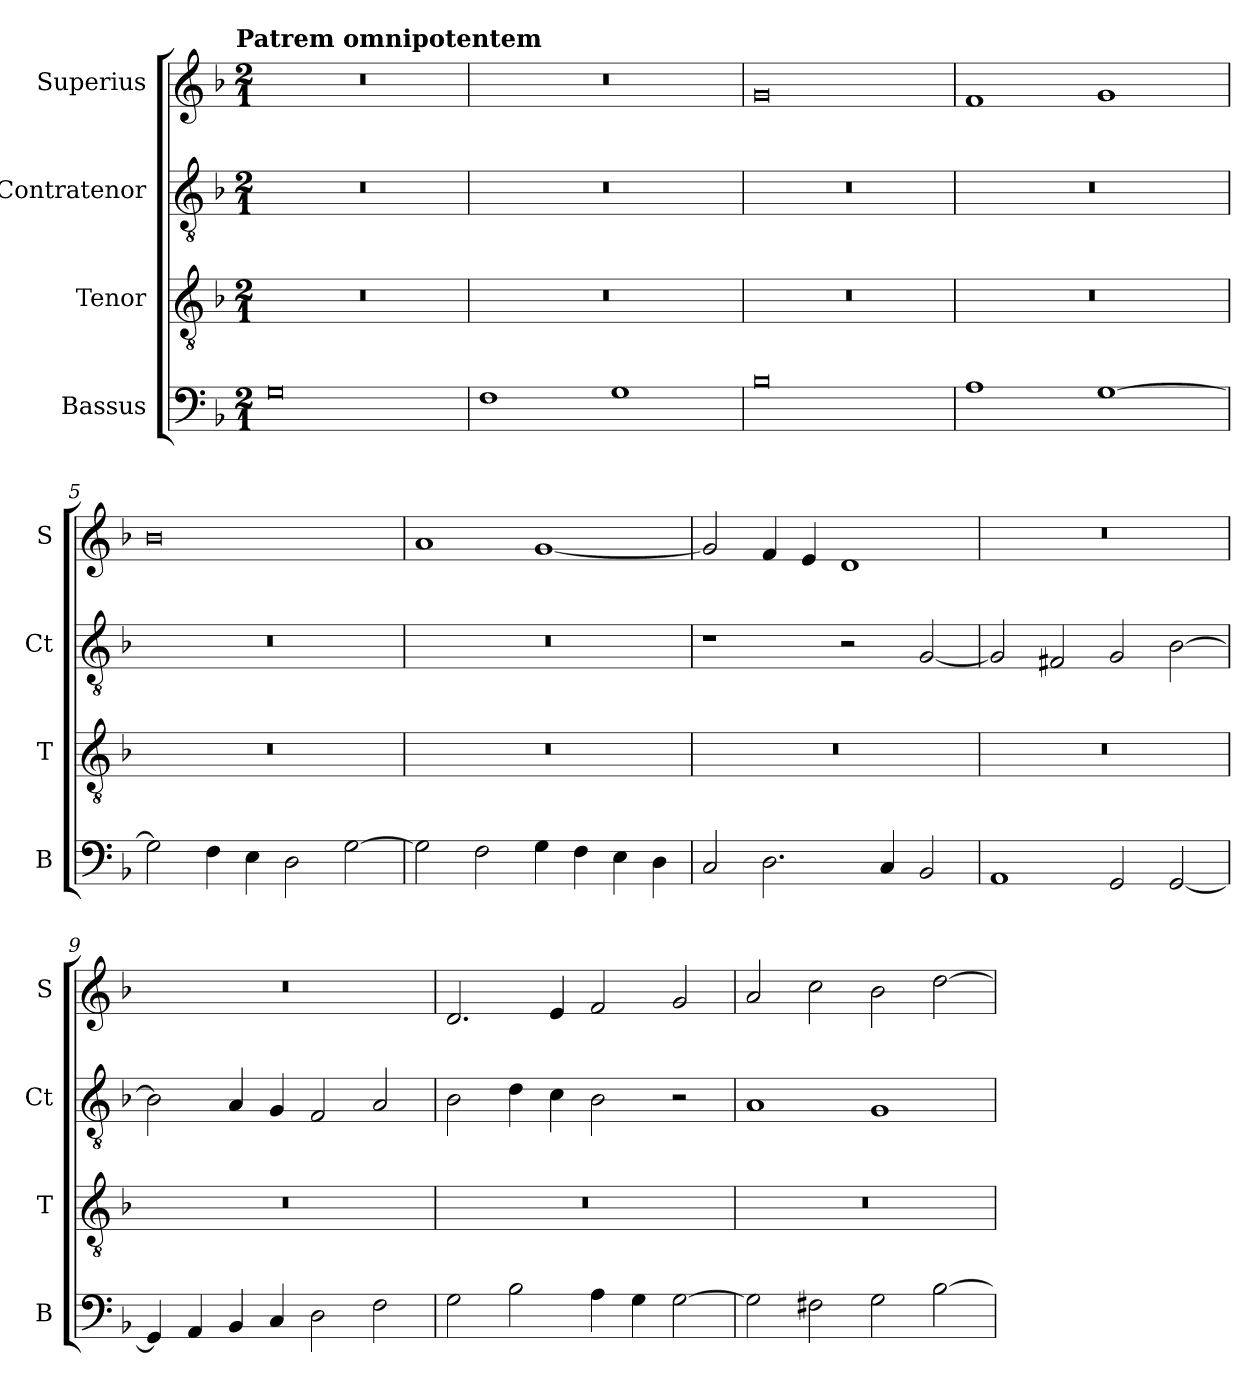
**kern	**kern	**kern	**kern
*part4	*part3	*part2	*part1
*staff4	*staff3	*staff2	*staff1
*I"Bassus	*I"Tenor	*I"Contratenor	*I"Superius
*I'B	*I'T	*I'Ct	*I'S
*clefF4	*clefGv2	*clefGv2	*clefG2
*k[b-]	*k[b-]	*k[b-]	*k[b-]
!!LO:TX:omd:t=Patrem omnipotentem
*M2/1	*M2/1	*M2/1	*M2/1
=1	=1	=1	=1
0G	0r	0r	0r
=2	=2	=2	=2
1F	0r	0r	0r
1G	.	.	.
=3	=3	=3	=3
0B-	0r	0r	0g
=4	=4	=4	=4
1A	0r	0r	1f
[1G	.	.	1g
=5	=5	=5	=5
2G\]	0r	0r	0b-
4F\	.	.	.
4E\	.	.	.
2D\	.	.	.
[2G\	.	.	.
=6	=6	=6	=6
2G\]	0r	0r	1a
2F\	.	.	.
4G\	.	.	[1g
4F\	.	.	.
4E\	.	.	.
4D\	.	.	.
=7	=7	=7	=7
2C/	0r	1r	2g/]
2.D\	.	.	4f/
.	.	.	4e/
.	.	2r	1d
4C/	.	.	.
2BB-/	.	[2G/	.
=8	=8	=8	=8
1AA	0r	2G/]	0r
.	.	2F#X/	.
2GG/	.	2G/	.
[2GG/	.	[2B-\	.
=9	=9	=9	=9
4GG/]	0r	2B-\]	0r
4AA/	.	.	.
4BB-/	.	4A/	.
4C/	.	4G/	.
2D\	.	2F/	.
2F\	.	2A/	.
=10	=10	=10	=10
2G\	0r	2B-\	2.d/
2B-\	.	4d\	.
.	.	4c\	4e/
4A\	.	2B-\	2f/
4G\	.	.	.
[2G\	.	2r	2g/
=11	=11	=11	=11
2G\]	0r	1A	2a/
2F#X\	.	.	2cc\
2G\	.	1G	2b-\
[2B-\	.	.	[2dd\
=	=	=	=
*-	*-	*-	*-
